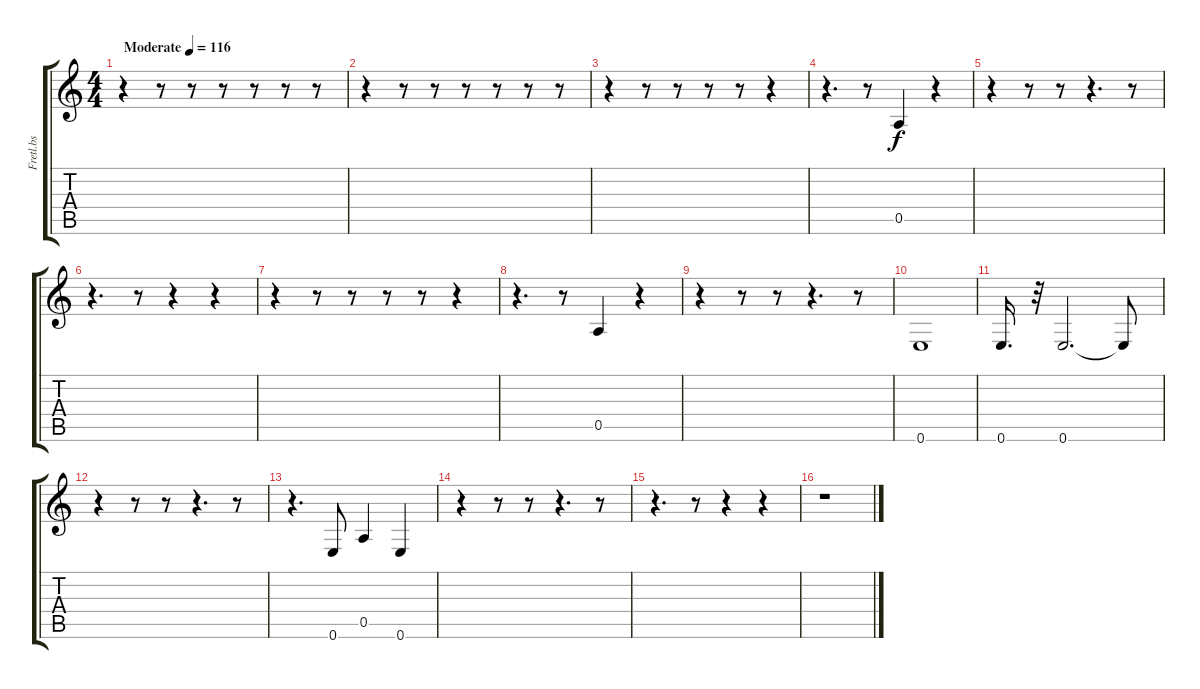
\track ("Fretl.bs" "Fretl.bs") {instrument fretlessbass}
\staff {score tabs}
\tuning (E4 B3 G3 D3 A2 E2) {hide}
\ts (4 4)
\tempo (116 "Moderate")
\clef g2
\ks c
r.4{dy f instrument fretlessbass} r.8 r.8 r.8 r.8 r.8 r.8 |
r.4 r.8 r.8 r.8 r.8 r.8 r.8 |
r.4 r.8 r.8 r.8 r.8 r.4 |
r.4{d} r.8 0.5.4 r.4 |
r.4 r.8 r.8 r.4{d} r.8 |
r.4{d} r.8 r.4 r.4 |
r.4 r.8 r.8 r.8 r.8 r.4 |
r.4{d} r.8 0.5.4 r.4 |
r.4 r.8 r.8 r.4{d} r.8 |
0.6.1 |
0.6.16{d} r.32 0.6.2{d} 0.6{t}.8 |
r.4 r.8 r.8 r.4{d} r.8 |
r.4{d} 0.6.8 0.5.4 0.6.4 |
r.4 r.8 r.8 r.4{d} r.8 |
r.4{d} r.8 r.4 r.4 |
r.1
